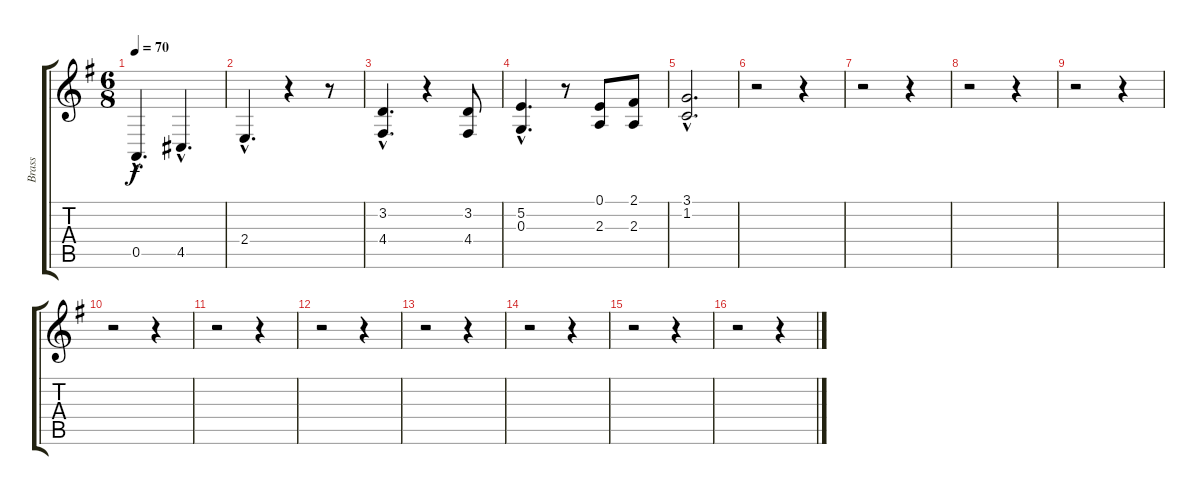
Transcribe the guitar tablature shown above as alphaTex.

\track ("Brass" "Brass") {instrument brasssection}
\staff {score tabs}
\tuning (E4 B3 G3 D3 A2 E2) {hide}
\ts (6 8)
\tempo 70
\clef g2
\ks g
0.5{hac}.4{d dy f} 4.5{hac}.4{d} |
2.4{hac}.4{d} r.4 r.8 |
(3.2{hac} 4.4{hac}).4{d} r.4 (3.2 4.4).8 |
(5.2{hac} 0.3{hac}).4{d} r.8 (0.1 2.3).8 (2.1 2.3).8 |
(3.1{hac} 1.2{hac}).2{d} |
r.2 r.4 |
r.2 r.4 |
r.2 r.4 |
r.2 r.4 |
r.2 r.4 |
r.2 r.4 |
r.2 r.4 |
r.2 r.4 |
r.2 r.4 |
r.2 r.4 |
r.2 r.4
